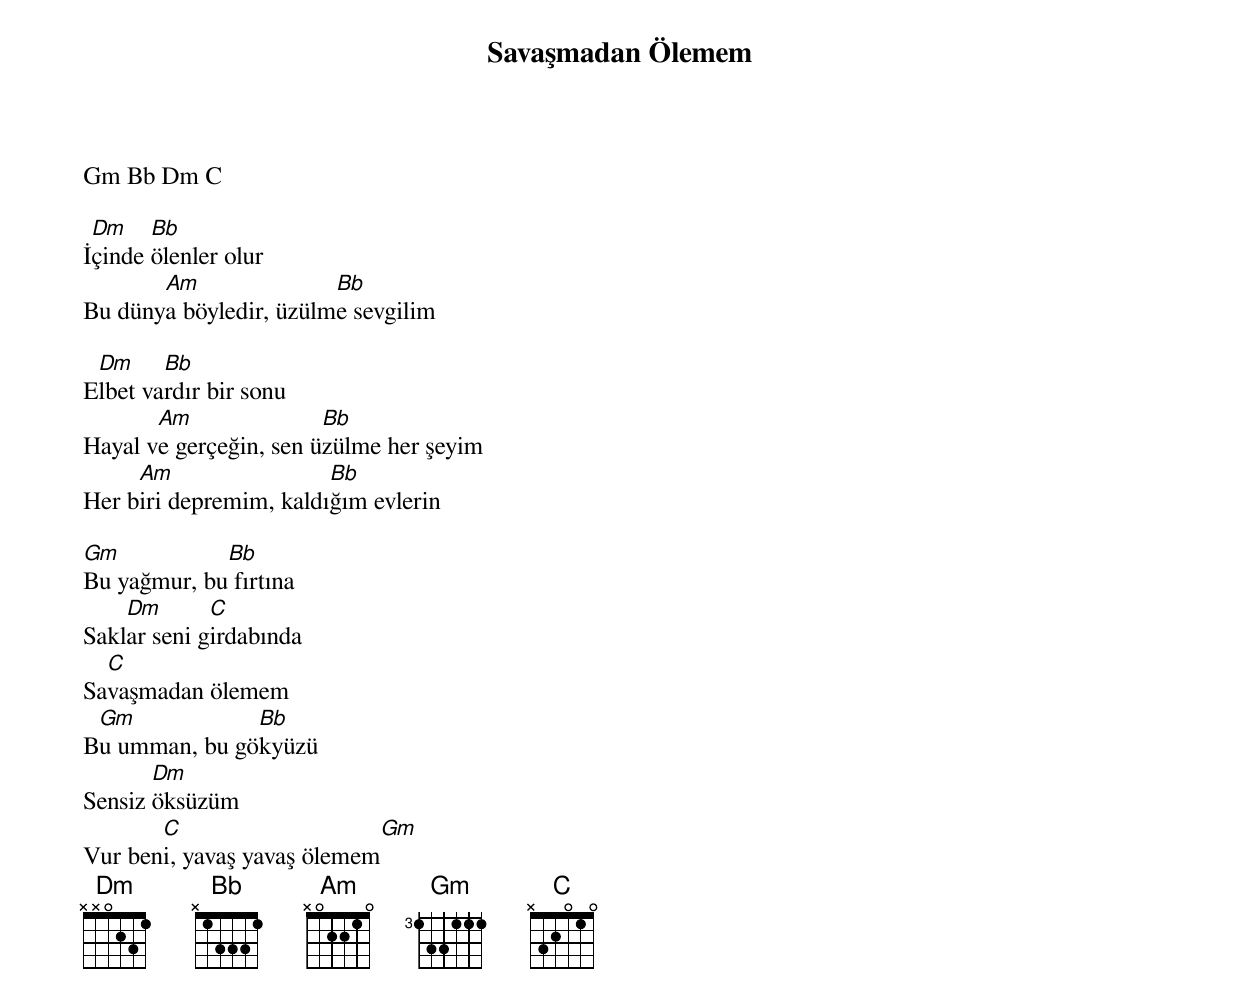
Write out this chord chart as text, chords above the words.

{title: Savaşmadan Ölemem}
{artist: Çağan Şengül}

Gm Bb Dm C

 Dm    Bb
İçinde ölenler olur
       Am               Bb
Bu dünya böyledir, üzülme sevgilim

 Dm     Bb
Elbet vardır bir sonu
       Am               Bb
Hayal ve gerçeğin, sen üzülme her şeyim
     Am                 Bb
Her biri depremim, kaldığım evlerin

Gm           Bb
Bu yağmur, bu fırtına
    Dm       C
Saklar seni girdabında
  C
Savaşmadan ölemem
 Gm            Bb
Bu umman, bu gökyüzü
       Dm
Sensiz öksüzüm
       C                     Gm
Vur beni, yavaş yavaş ölemem
